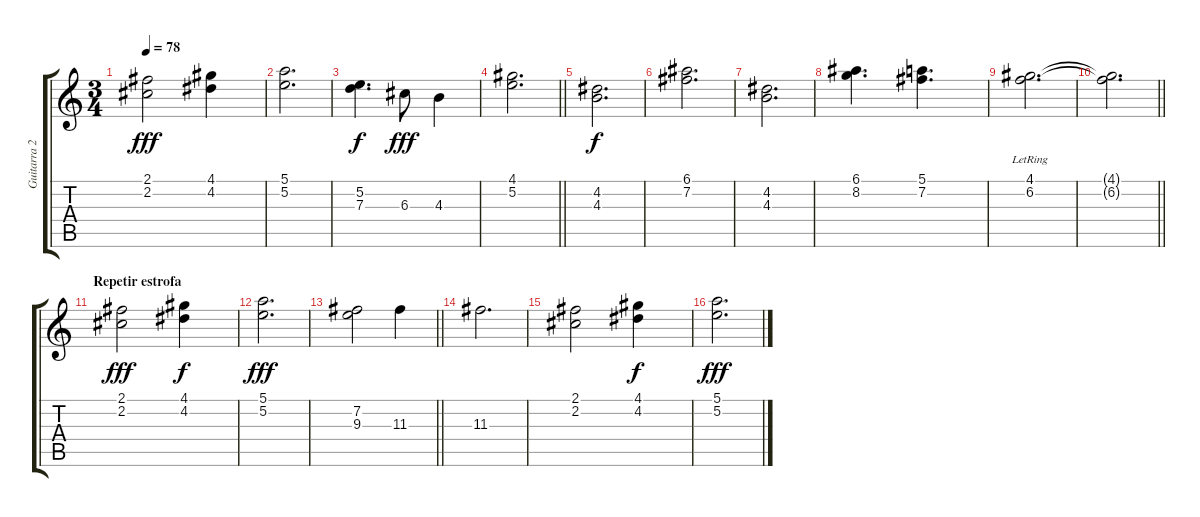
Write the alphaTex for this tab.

\track ("Guitarra 2" "Guitarra 2") {instrument overdrivenguitar}
\staff {score tabs}
\tuning (E4 B3 G3 D3 A2 E2) {hide}
\ts (3 4)
\tempo 78
\clef g2
\ks c
(2.1 2.2).2{dy fff volume 9} (4.1 4.2).4 |
(5.1 5.2).2{d} |
(5.2 7.3).4{d dy f} 6.3.8{dy fff} 4.3.4 |
\barLineRight lightlight
(4.1 5.2).2{d} |
(4.2 4.3).2{d dy f} |
(6.1 7.2).2{d} |
(4.2 4.3).2{d} |
(6.1 8.2).4{d} (5.1 7.2).4{d} |
(4.1{lr} 6.2{lr}).2{d} |
\barLineRight lightlight
(4.1{t} 6.2{t}).2{d} |
\section ("" "Repetir estrofa")
(2.1 2.2).2{dy fff volume 9} (4.1 4.2).4{dy f} |
(5.1 5.2).2{d dy fff} |
\barLineRight lightlight
(7.2 9.3).2 11.3.4 |
11.3.2{d} |
(2.1 2.2).2{volume 9 instrument electricguitarclean} (4.1 4.2).4{dy f} |
(5.1 5.2).2{d dy fff}
